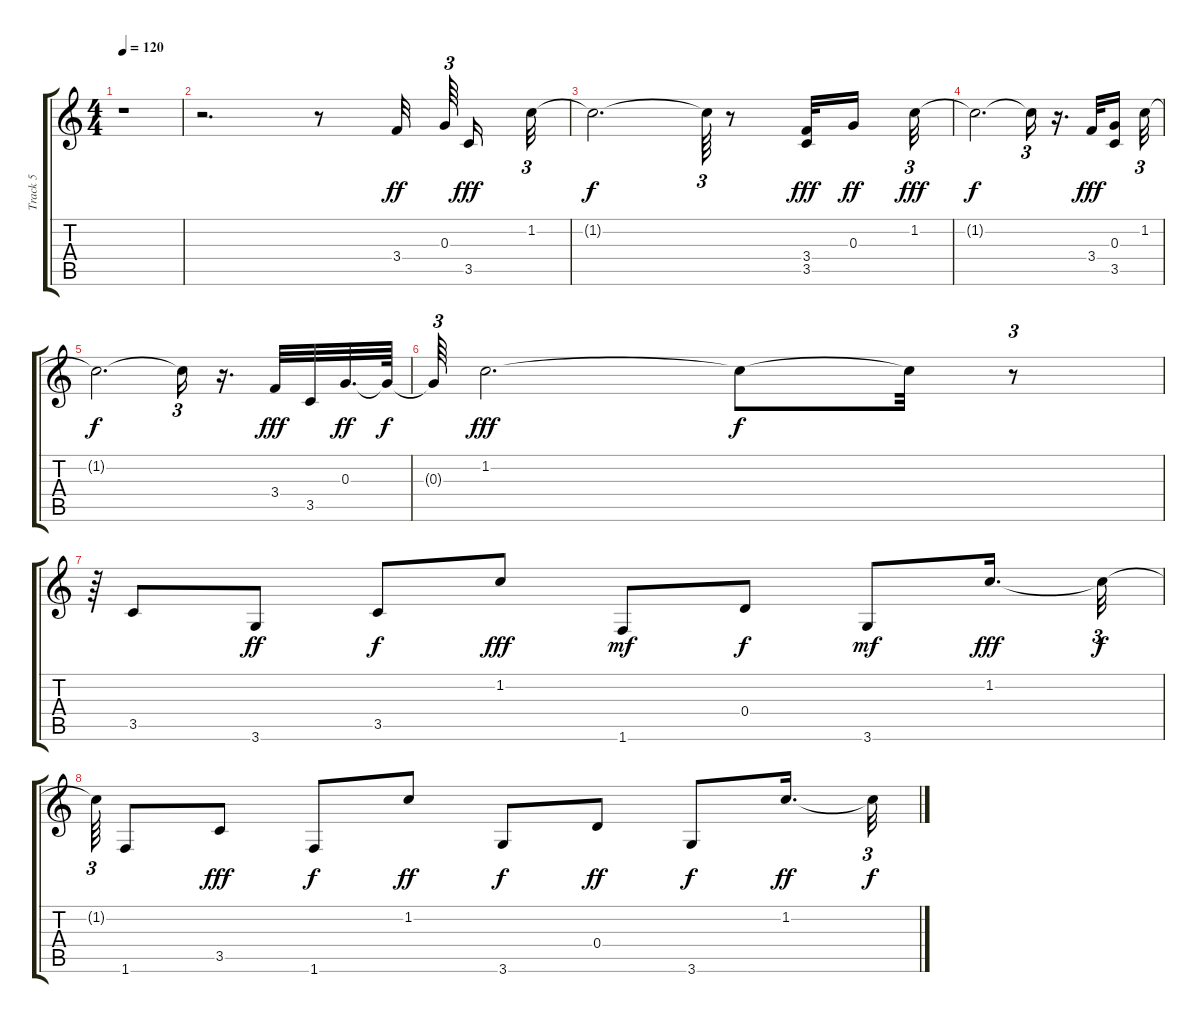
\track ("Track 5" "Track 5") {instrument acousticguitarsteel}
\staff {score tabs}
\tuning (E4 B3 G3 D3 A2 E2) {hide}
\ts (4 4)
\tempo 120
\clef g2
\ks c
r.1{dy ff} |
r.2{d} r.8 3.4.32 0.3.64{tu (3 2)} 3.5.16{dy fff} 1.2.32{tu (3 2)} |
1.2{t}.2{d dy f} 1.2{t}.64{tu (3 2)} r.8 (3.4 3.5).32{dy fff} 0.3.16{dy ff} 1.2.32{tu (3 2) dy fff} |
1.2{t}.2{d dy f} 1.2{t}.16{tu (3 2)} r.16{d} 3.4.32{dy fff} (0.3 3.5).16 1.2.32{tu (3 2)} |
1.2{t}.2{d dy f} 1.2{t}.16{tu (3 2)} r.16{d} 3.4.32{dy fff} 3.5.32 0.3.32{d dy ff} 0.3{t}.64{dy f} |
0.3{t}.64{tu (3 2)} 1.2.2{d dy fff} 1.2{t}.8{dy f} 1.2{t}.32 r.8{tu (3 2)} |
r.64{tu (3 2)} 3.5.8 3.6.8{dy ff} 3.5.8{dy f} 1.2.8{dy fff} 1.6.8{dy mf} 0.4.8{dy f} 3.6.8{dy mf} 1.2.16{d dy fff} 1.2{t}.32{tu (3 2) dy f} |
1.2{t}.64{tu (3 2)} 1.6.8 3.5.8{dy fff} 1.6.8{dy f} 1.2.8{dy ff} 3.6.8{dy f} 0.4.8{dy ff} 3.6.8{dy f} 1.2.16{d dy ff} 1.2{t}.32{tu (3 2) dy f}
